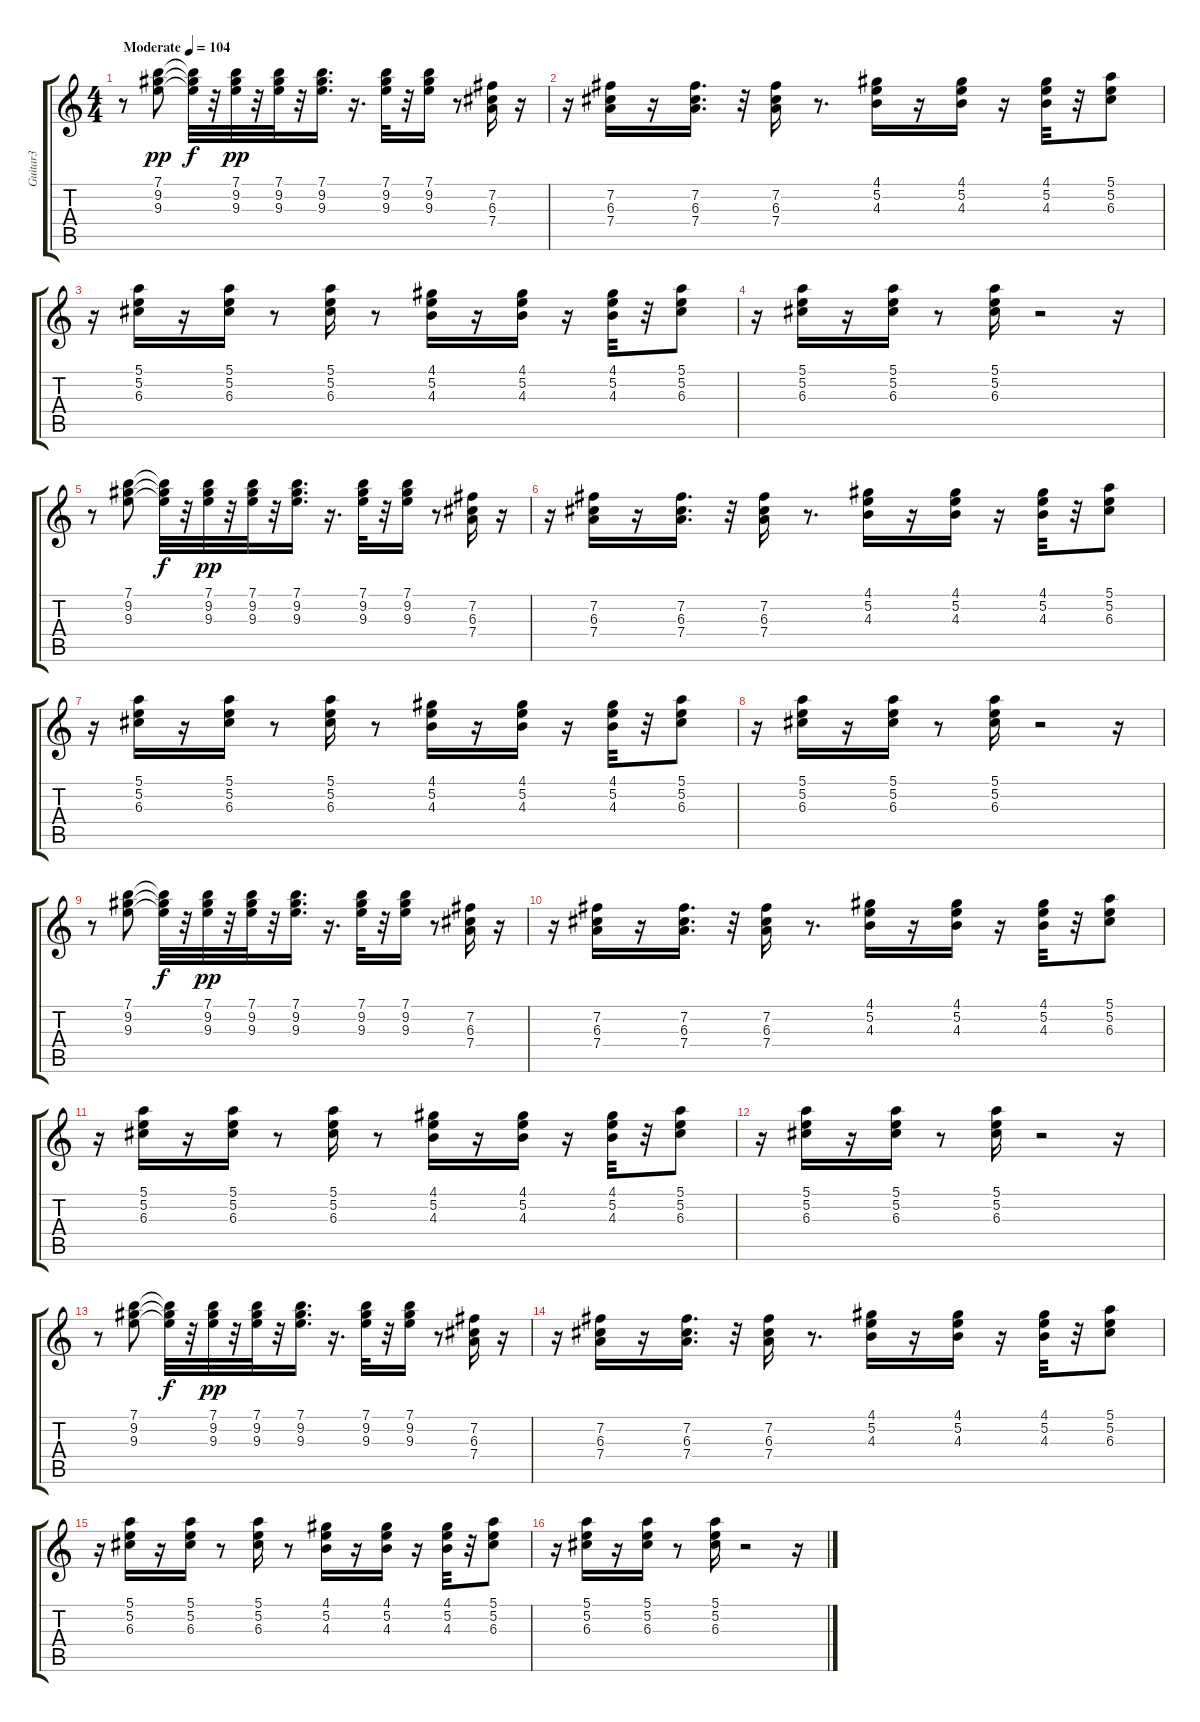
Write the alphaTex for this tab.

\track ("Guitar3" "Guitar3") {instrument electricguitarclean}
\staff {score tabs}
\tuning (E4 B3 G3 D3 A2 E2) {hide}
\ts (4 4)
\tempo (104 "Moderate")
\clef g2
\ks c
r.8{dy pp instrument electricguitarclean} (7.1 9.2 9.3).8 (7.1{t} 9.2{t} 9.3{t}).32{dy f} r.32 (7.1 9.2 9.3).32{dy pp} r.32 (7.1 9.2 9.3).32 r.32 (7.1 9.2 9.3).16{d} r.16{d} (7.1 9.2 9.3).32 r.32 (7.1 9.2 9.3).16 r.8 (7.2 6.3 7.4).16 r.16 |
r.16 (7.2 6.3 7.4).16 r.16 (7.2 6.3 7.4).16{d} r.32 (7.2 6.3 7.4).16 r.8{d} (4.1 5.2 4.3).16 r.16 (4.1 5.2 4.3).16 r.16 (4.1 5.2 4.3).32 r.32 (5.1 5.2 6.3).8 |
r.16 (5.1 5.2 6.3).16 r.16 (5.1 5.2 6.3).16 r.8 (5.1 5.2 6.3).16 r.8 (4.1 5.2 4.3).16 r.16 (4.1 5.2 4.3).16 r.16 (4.1 5.2 4.3).32 r.32 (5.1 5.2 6.3).8 |
r.16 (5.1 5.2 6.3).16 r.16 (5.1 5.2 6.3).16 r.8 (5.1 5.2 6.3).16 r.2 r.16 |
r.8 (7.1 9.2 9.3).8 (7.1{t} 9.2{t} 9.3{t}).32{dy f} r.32 (7.1 9.2 9.3).32{dy pp} r.32 (7.1 9.2 9.3).32 r.32 (7.1 9.2 9.3).16{d} r.16{d} (7.1 9.2 9.3).32 r.32 (7.1 9.2 9.3).16 r.8 (7.2 6.3 7.4).16 r.16 |
r.16 (7.2 6.3 7.4).16 r.16 (7.2 6.3 7.4).16{d} r.32 (7.2 6.3 7.4).16 r.8{d} (4.1 5.2 4.3).16 r.16 (4.1 5.2 4.3).16 r.16 (4.1 5.2 4.3).32 r.32 (5.1 5.2 6.3).8 |
r.16 (5.1 5.2 6.3).16 r.16 (5.1 5.2 6.3).16 r.8 (5.1 5.2 6.3).16 r.8 (4.1 5.2 4.3).16 r.16 (4.1 5.2 4.3).16 r.16 (4.1 5.2 4.3).32 r.32 (5.1 5.2 6.3).8 |
r.16 (5.1 5.2 6.3).16 r.16 (5.1 5.2 6.3).16 r.8 (5.1 5.2 6.3).16 r.2 r.16 |
r.8 (7.1 9.2 9.3).8 (7.1{t} 9.2{t} 9.3{t}).32{dy f} r.32 (7.1 9.2 9.3).32{dy pp} r.32 (7.1 9.2 9.3).32 r.32 (7.1 9.2 9.3).16{d} r.16{d} (7.1 9.2 9.3).32 r.32 (7.1 9.2 9.3).16 r.8 (7.2 6.3 7.4).16 r.16 |
r.16 (7.2 6.3 7.4).16 r.16 (7.2 6.3 7.4).16{d} r.32 (7.2 6.3 7.4).16 r.8{d} (4.1 5.2 4.3).16 r.16 (4.1 5.2 4.3).16 r.16 (4.1 5.2 4.3).32 r.32 (5.1 5.2 6.3).8 |
r.16 (5.1 5.2 6.3).16 r.16 (5.1 5.2 6.3).16 r.8 (5.1 5.2 6.3).16 r.8 (4.1 5.2 4.3).16 r.16 (4.1 5.2 4.3).16 r.16 (4.1 5.2 4.3).32 r.32 (5.1 5.2 6.3).8 |
r.16 (5.1 5.2 6.3).16 r.16 (5.1 5.2 6.3).16 r.8 (5.1 5.2 6.3).16 r.2 r.16 |
r.8 (7.1 9.2 9.3).8 (7.1{t} 9.2{t} 9.3{t}).32{dy f} r.32 (7.1 9.2 9.3).32{dy pp} r.32 (7.1 9.2 9.3).32 r.32 (7.1 9.2 9.3).16{d} r.16{d} (7.1 9.2 9.3).32 r.32 (7.1 9.2 9.3).16 r.8 (7.2 6.3 7.4).16 r.16 |
r.16 (7.2 6.3 7.4).16 r.16 (7.2 6.3 7.4).16{d} r.32 (7.2 6.3 7.4).16 r.8{d} (4.1 5.2 4.3).16 r.16 (4.1 5.2 4.3).16 r.16 (4.1 5.2 4.3).32 r.32 (5.1 5.2 6.3).8 |
r.16 (5.1 5.2 6.3).16 r.16 (5.1 5.2 6.3).16 r.8 (5.1 5.2 6.3).16 r.8 (4.1 5.2 4.3).16 r.16 (4.1 5.2 4.3).16 r.16 (4.1 5.2 4.3).32 r.32 (5.1 5.2 6.3).8 |
r.16 (5.1 5.2 6.3).16 r.16 (5.1 5.2 6.3).16 r.8 (5.1 5.2 6.3).16 r.2 r.16
